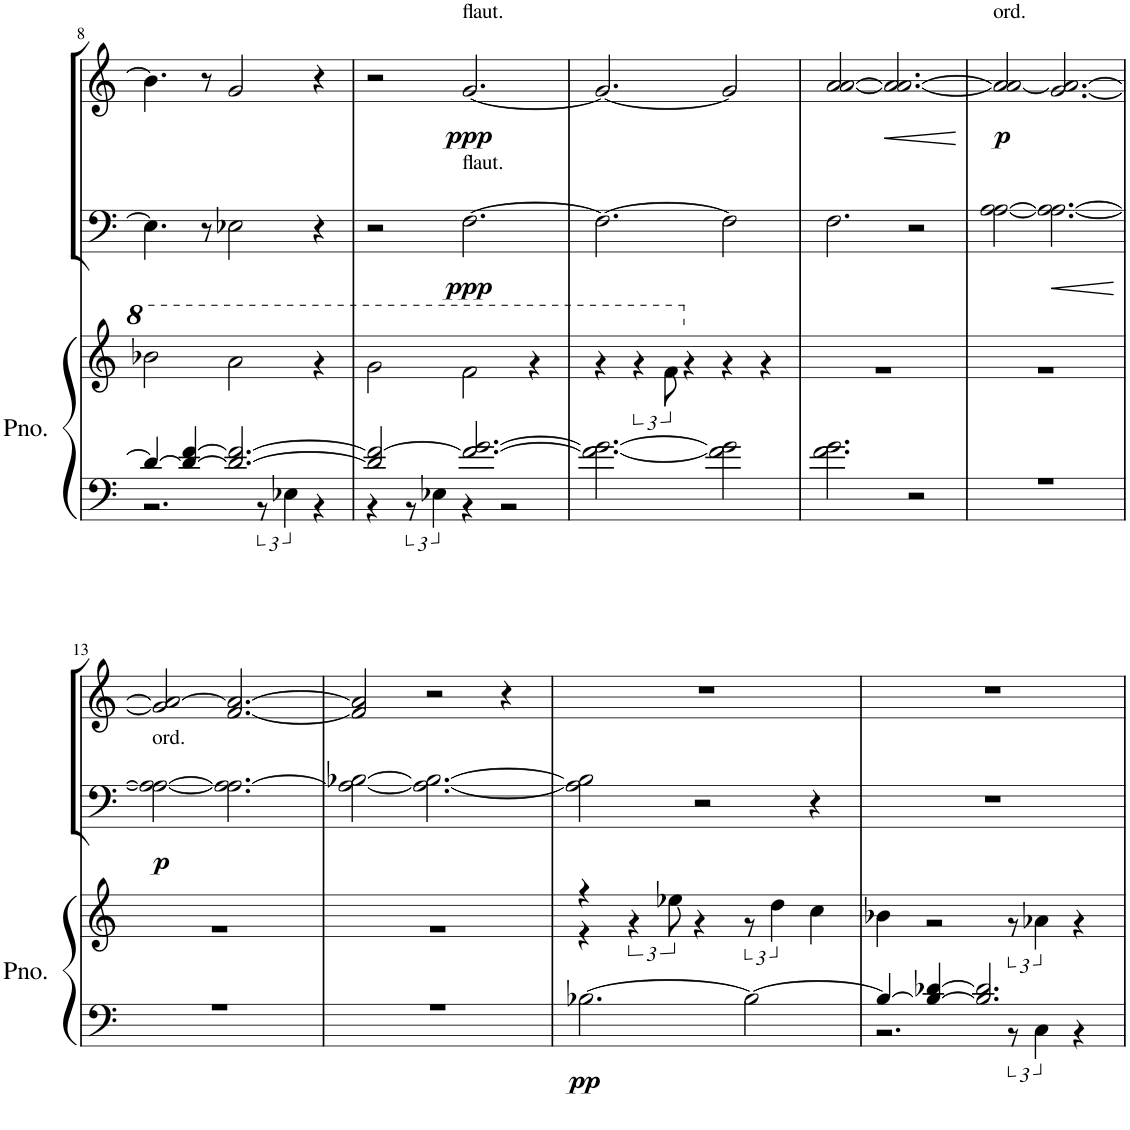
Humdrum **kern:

**kern	**kern	**dynam	**kern	**dynam	**kern	**dynam
*part3	*part3	*part3	*part2	*part2	*part1	*part1
*staff4	*staff3	*staff3/4	*staff2	*staff2	*staff1	*staff1
*I"Piano	*	*	*I"Violoncello	*	*I"Violin I	*
*I'Pno.	*	*	*I'Vc	*	*I'Vln	*
!!LO:PB:g=z
*clefF4	*clefG2	*	*clefF4	*	*clefG2	*
*k[]	*k[]	*	*k[]	*	*k[]	*
*M5/4	*M5/4	*	*M5/4	*	*M5/4	*
=8	=8	=8	=8	=8	=8	=8
*^	*^	*	*	*	*	*
4d/_	2.r	1ryy	2bb-X\	.	4.E-\]	.	4.b-\]	.
4d/_ [4f/	.	.	.	.	.	.	.	.
.	.	.	.	.	8r	.	8r	.
2.d/_ 2.f/_	.	.	2aa\	.	2E-X\	.	2g/	.
.	12r	.	.	.	.	.	.	.
.	6E-X\	.	.	.	.	.	.	.
.	4r	4ryy	4r	.	4r	.	4r	.
=9	=9	=9	=9	=9	=9	=9	=9	=9
2d/] 2f/_	4r	1ryy	2gg\	.	2r	.	2r	.
.	12r	.	.	.	.	.	.	.
.	6E-X\	.	.	.	.	.	.	.
!	!	!	!	!	!	!	!LO:TX:a:t=flaut.	!
!	!	!	!	!	!LO:TX:a:t=flaut.	!	!	!
!	!	!	!	!	!	!LO:DY:b	!	!LO:DY:b
2.f/_ [2.g/	4r	.	2ff\	.	[2.F\	ppp	[2.g/	ppp
.	2r	.	.	.	.	.	.	.
.	.	4ryy	4r	.	.	.	.	.
*v	*v	*	*	*	*	*	*	*
=10	=10	=10	=10	=10	=10	=10	=10
2.f\_ 2.g\_	1ryy	4r	.	2.F\_	.	2.g/_	.
.	.	6r	.	.	.	.	.
.	.	12ff\	.	.	.	.	.
.	.	4r	.	.	.	.	.
2f\] 2g\]	.	4r	.	2F\]	.	2g/]	.
.	4ryy	4r	.	.	.	.	.
=11	=11	=11	=11	=11	=11	=11	=11
2.f\ 2.g\	1ryy	4%5r	.	2.F\	.	[2a/ [2a/	.
!	!	!	!	!	!	!	!LO:HP:b
.	.	.	.	.	.	2.a/_ 2.a/_	<
2r	.	.	.	2r	.	.	.
.	4ryy	.	.	.	.	.	.
*	*v	*v	*	*	*	*	*
.	.	.	.	.	.	[
=12	=12	=12	=12	=12	=12	=12
*^	*^	*	*	*	*	*
!	!	!	!	!	!	!	!LO:TX:a:t=ord.	!
!	!	!	!	!	!	!	!	!LO:DY:b
1ryy	4%5r	1ryy	4%5r	.	[2A\ [2A\	.	2a/_ 2a/]	p
!	!	!	!	!	!	!LO:HP:b	!	!
.	.	.	.	.	2.A\_ 2.A\_	<	[2.g/ 2.a/_	.
4ryy	.	4ryy	.	.	.	.	.	.
*v	*v	*	*	*	*	*	*	*
*	*v	*v	*	*	*	*	*
.	.	.	.	[	.	.
!!LO:LB:g=z
=13	=13	=13	=13	=13	=13	=13
*^	*^	*	*	*	*	*
!	!	!	!	!	!LO:TX:a:t=ord.	!	!	!
!	!	!	!	!	!	!LO:DY:b	!	!
1ryy	4%5r	1ryy	4%5r	.	2A\_ 2A\_	p	2g/] 2a/_	.
.	.	.	.	.	2.A\] 2.A\_	.	[2.f/ 2.a/_	.
4ryy	.	4ryy	.	.	.	.	.	.
=14	=14	=14	=14	=14	=14	=14	=14	=14
1ryy	4%5r	1ryy	4%5r	.	2A\_ [2B-X\	.	2f/] 2a/]	.
.	.	.	.	.	2.A\_ 2.B-\_	.	2r	.
4ryy	.	4ryy	.	.	.	.	4r	.
*v	*v	*	*	*	*	*	*	*
=15	=15	=15	=15	=15	=15	=15	=15
!	!	!	!LO:DY:b=2	!	!	!	!
[2.B-X\	4r	4r	pp	2A\] 2B-\]	.	4%5r	.
.	1ryy	6r	.	.	.	.	.
.	.	12ee-X\	.	.	.	.	.
.	.	4r	.	2r	.	.	.
2B-\_	.	12r	.	.	.	.	.
.	.	6dd\	.	.	.	.	.
.	.	4cc\	.	4r	.	.	.
=16	=16	=16	=16	=16	=16	=16	=16
*^	*	*	*	*	*	*	*
4B-/_	2.r	1ryy	4b-X\	.	4%5r	.	4%5r	.
4B-/_ [4d-X/	.	.	2r	.	.	.	.	.
2.B-/] 2.d-/]	.	.	.	.	.	.	.	.
.	12r	.	12r	.	.	.	.	.
.	6C\	.	6a-X\	.	.	.	.	.
.	4r	4ryy	4r	.	.	.	.	.
*v	*v	*	*	*	*	*	*	*
*	*v	*v	*	*	*	*	*
=	=	=	=	=	=	=
*-	*-	*-	*-	*-	*-	*-
